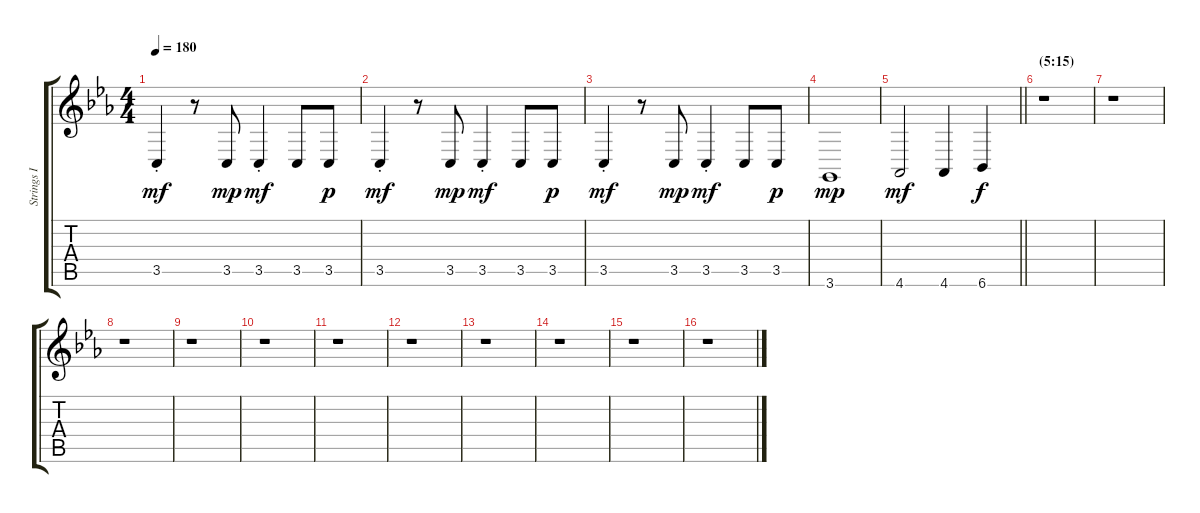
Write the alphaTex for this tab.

\track ("Strings I" "Strings I") {instrument stringensemble1}
\staff {score tabs}
\tuning (E4 B3 G3 D3 A2 E2) {hide}
\ts (4 4)
\tempo 180
\clef g2
\ks cminor
3.5{st}.4{dy mf} r.8 3.5.8{dy mp} 3.5{st}.4{dy mf} 3.5.8 3.5.8{dy p} |
3.5{st}.4{dy mf} r.8 3.5.8{dy mp} 3.5{st}.4{dy mf} 3.5.8 3.5.8{dy p} |
3.5{st}.4{dy mf} r.8 3.5.8{dy mp} 3.5{st}.4{dy mf} 3.5.8 3.5.8{dy p} |
3.6.1{dy mp} |
\barLineRight lightlight
4.6.2{dy mf} 4.6.4 6.6.4{dy f} |
\section ("" "(5:15)")
r.1 |
r.1 |
r.1 |
r.1 |
r.1 |
r.1 |
r.1 |
r.1 |
r.1 |
r.1 |
r.1
